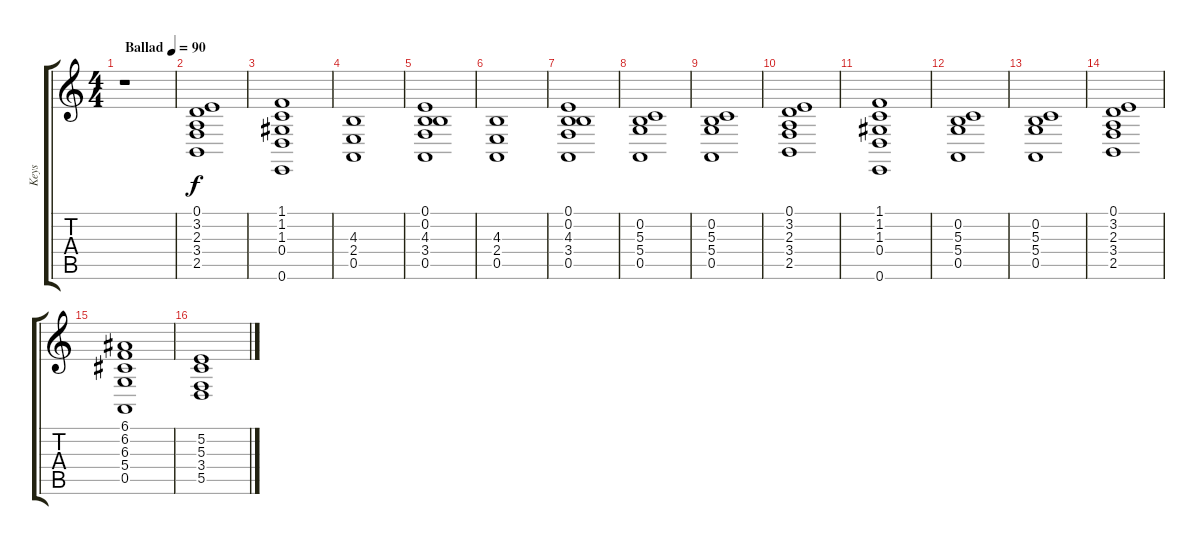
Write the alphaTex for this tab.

\track ("Keys" "Keys") {instrument pad2warm}
\staff {score tabs}
\tuning (E4 B3 G3 D3 A2 E2) {hide}
\ts (4 4)
\tempo (90 "Ballad")
\clef g2
\ks c
r.1{dy f instrument pad2warm} |
(0.1 3.2 2.3 3.4 2.5).1 |
(1.1 1.2 1.3 0.4 0.6).1 |
(4.3 2.4 0.5).1 |
(0.1 0.2 4.3 3.4 0.5).1 |
(4.3 2.4 0.5).1 |
(0.1 0.2 4.3 3.4 0.5).1 |
(0.2 5.3 5.4 0.5).1 |
(0.2 5.3 5.4 0.5).1 |
(0.1 3.2 2.3 3.4 2.5).1 |
(1.1 1.2 1.3 0.4 0.6).1 |
(0.2 5.3 5.4 0.5).1 |
(0.2 5.3 5.4 0.5).1 |
(0.1 3.2 2.3 3.4 2.5).1 |
(6.1 6.2 6.3 5.4 0.5).1 |
(5.2 5.3 3.4 5.5).1
